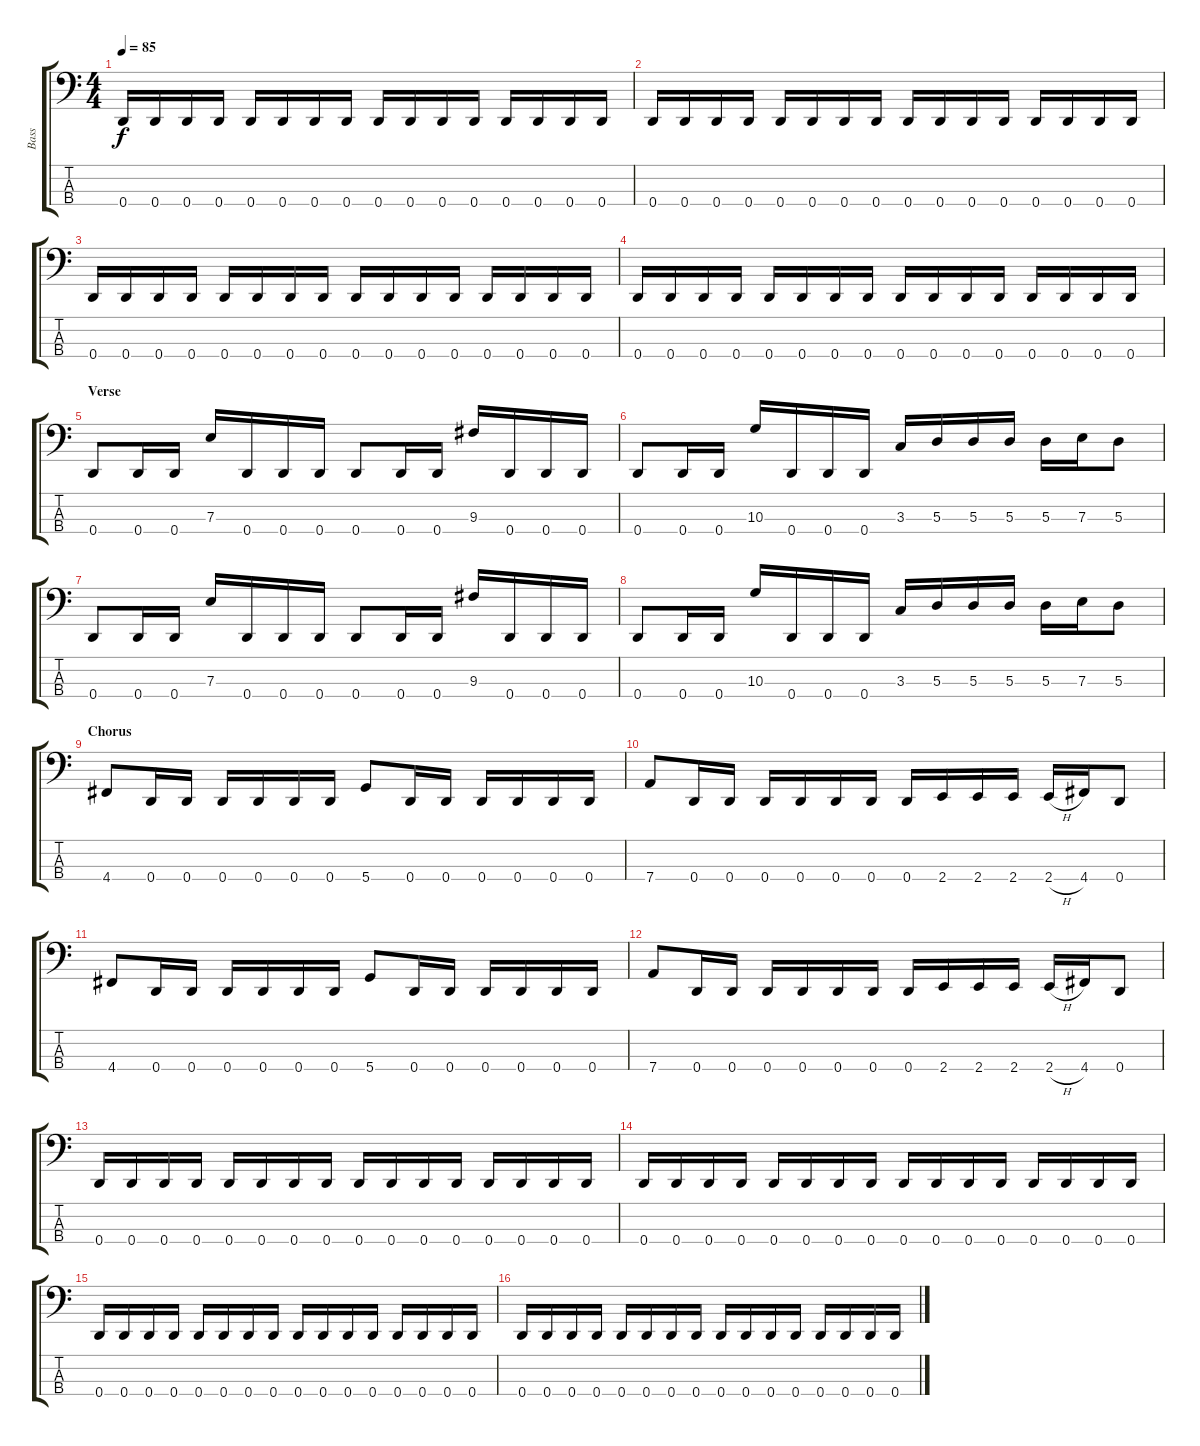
\track ("Bass" "Bass") {instrument electricbasspick}
\staff {score tabs}
\tuning (G2 D2 A1 D1) {hide}
\ts (4 4)
\section ("" "")
\tempo 85
\clef f4
\ks c
0.4.16{dy f} 0.4.16 0.4.16 0.4.16 0.4.16 0.4.16 0.4.16 0.4.16 0.4.16 0.4.16 0.4.16 0.4.16 0.4.16 0.4.16 0.4.16 0.4.16 |
0.4.16 0.4.16 0.4.16 0.4.16 0.4.16 0.4.16 0.4.16 0.4.16 0.4.16 0.4.16 0.4.16 0.4.16 0.4.16 0.4.16 0.4.16 0.4.16 |
0.4.16 0.4.16 0.4.16 0.4.16 0.4.16 0.4.16 0.4.16 0.4.16 0.4.16 0.4.16 0.4.16 0.4.16 0.4.16 0.4.16 0.4.16 0.4.16 |
0.4.16 0.4.16 0.4.16 0.4.16 0.4.16 0.4.16 0.4.16 0.4.16 0.4.16 0.4.16 0.4.16 0.4.16 0.4.16 0.4.16 0.4.16 0.4.16 |
\section ("" "Verse")
0.4.8 0.4.16 0.4.16 7.3.16 0.4.16 0.4.16 0.4.16 0.4.8 0.4.16 0.4.16 9.3.16 0.4.16 0.4.16 0.4.16 |
0.4.8 0.4.16 0.4.16 10.3.16 0.4.16 0.4.16 0.4.16 3.3.16 5.3.16 5.3.16 5.3.16 5.3.16 7.3.16 5.3.8 |
0.4.8 0.4.16 0.4.16 7.3.16 0.4.16 0.4.16 0.4.16 0.4.8 0.4.16 0.4.16 9.3.16 0.4.16 0.4.16 0.4.16 |
0.4.8 0.4.16 0.4.16 10.3.16 0.4.16 0.4.16 0.4.16 3.3.16 5.3.16 5.3.16 5.3.16 5.3.16 7.3.16 5.3.8 |
\section ("" "Chorus")
4.4.8 0.4.16 0.4.16 0.4.16 0.4.16 0.4.16 0.4.16 5.4.8 0.4.16 0.4.16 0.4.16 0.4.16 0.4.16 0.4.16 |
7.4.8 0.4.16 0.4.16 0.4.16 0.4.16 0.4.16 0.4.16 0.4.16 2.4.16 2.4.16 2.4.16 2.4{h}.16 4.4.16 0.4.8 |
4.4.8 0.4.16 0.4.16 0.4.16 0.4.16 0.4.16 0.4.16 5.4.8 0.4.16 0.4.16 0.4.16 0.4.16 0.4.16 0.4.16 |
7.4.8 0.4.16 0.4.16 0.4.16 0.4.16 0.4.16 0.4.16 0.4.16 2.4.16 2.4.16 2.4.16 2.4{h}.16 4.4.16 0.4.8 |
\section ("" "")
0.4.16 0.4.16 0.4.16 0.4.16 0.4.16 0.4.16 0.4.16 0.4.16 0.4.16 0.4.16 0.4.16 0.4.16 0.4.16 0.4.16 0.4.16 0.4.16 |
0.4.16 0.4.16 0.4.16 0.4.16 0.4.16 0.4.16 0.4.16 0.4.16 0.4.16 0.4.16 0.4.16 0.4.16 0.4.16 0.4.16 0.4.16 0.4.16 |
0.4.16 0.4.16 0.4.16 0.4.16 0.4.16 0.4.16 0.4.16 0.4.16 0.4.16 0.4.16 0.4.16 0.4.16 0.4.16 0.4.16 0.4.16 0.4.16 |
0.4.16 0.4.16 0.4.16 0.4.16 0.4.16 0.4.16 0.4.16 0.4.16 0.4.16 0.4.16 0.4.16 0.4.16 0.4.16 0.4.16 0.4.16 0.4.16
